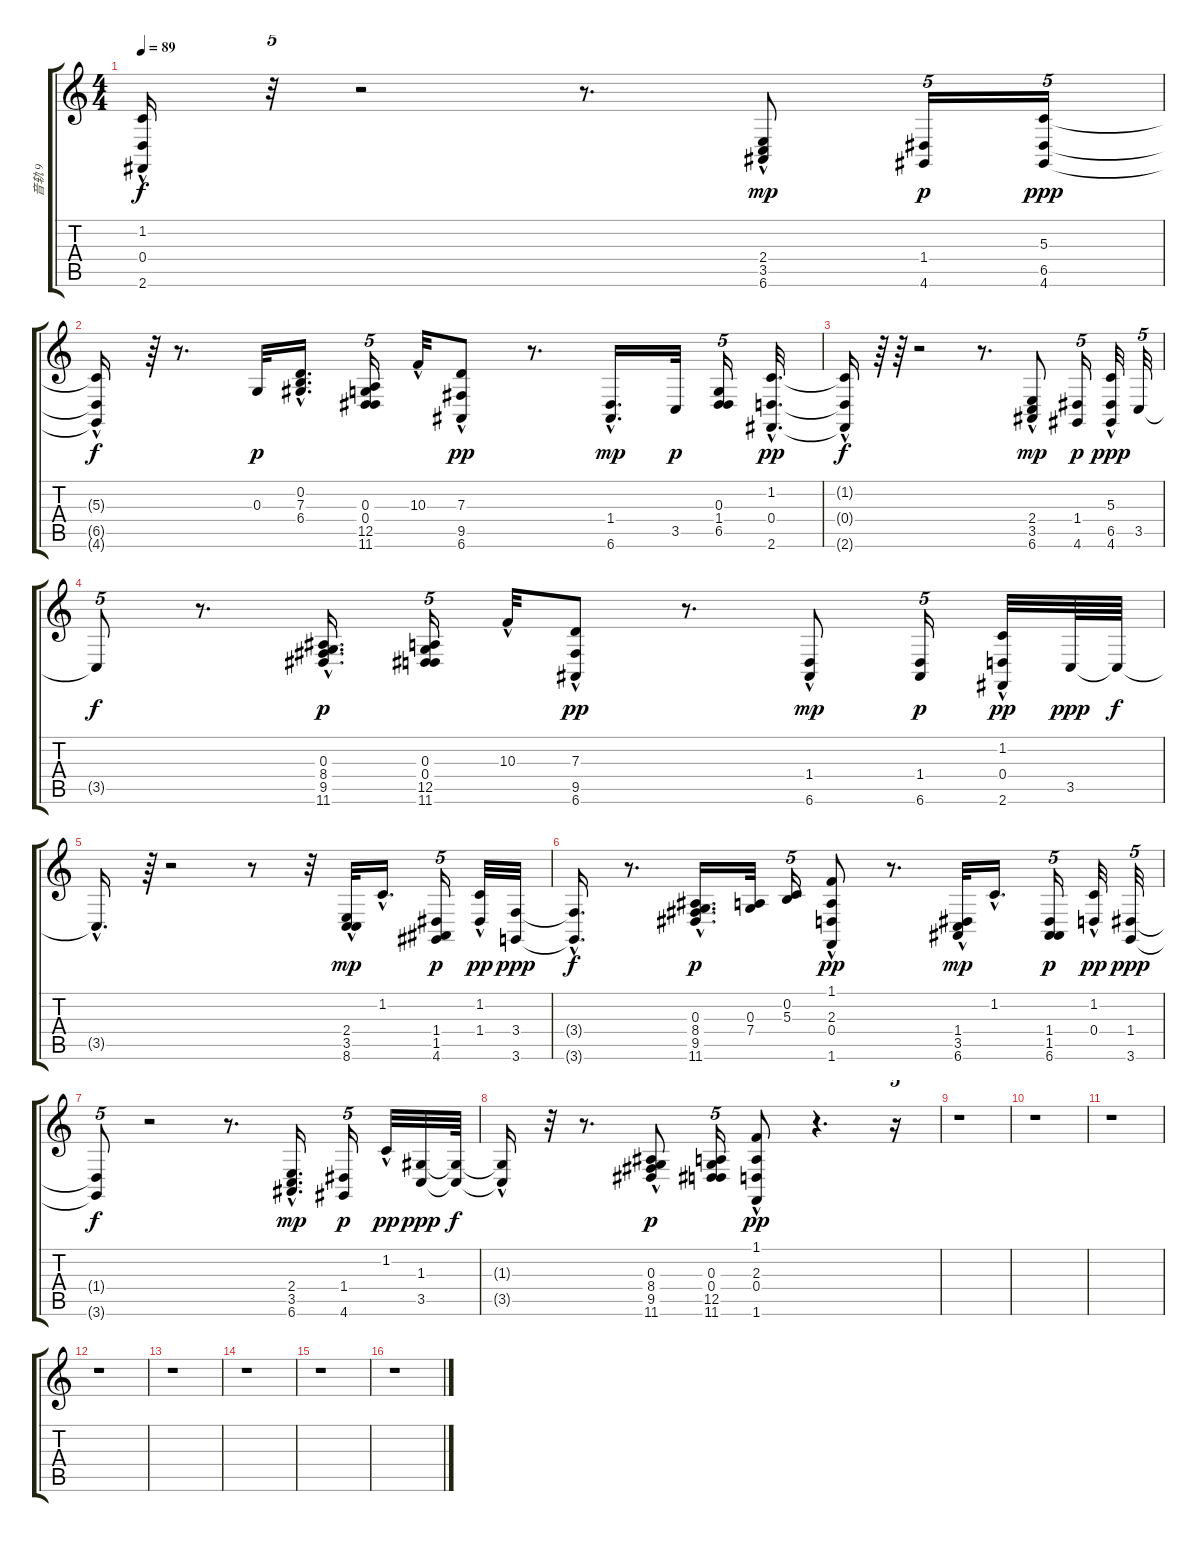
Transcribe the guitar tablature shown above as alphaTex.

\track ("音轨 9" "音轨 9") {instrument brasssection}
\staff {score tabs}
\tuning (E4 B3 G3 D3 A2 E2) {hide}
\ts (4 4)
\tempo 89
\clef g2
\ks c
(1.2{hac t} 0.4{hac t} 2.6{hac t}).16{dy f} r.32{tu (5 4)} r.2 r.8{d} (2.4{hac} 3.5{hac} 6.6{hac}).8{dy mp} (1.4 4.6).16{tu (5 4) dy p} (5.3 6.5 4.6).16{tu (5 4) dy ppp} |
(5.3{hac t} 6.5{hac t} 4.6{hac t}).16{dy f} r.64{tu (5 4)} r.8{d} 0.3.32{dy p} (0.2{hac} 7.3{hac} 6.4{hac}).16{d} (0.3 0.4 12.5 11.6).16{tu (5 4)} 10.3{hac}.32 (7.3{hac} 9.5{hac} 6.6).8{dy pp} r.8{d} (1.4{hac} 6.6{hac}).16{d dy mp} 3.5.32{dy p} (0.3 1.4 6.5).16{tu (5 4)} (1.2{hac} 0.4{hac} 2.6{hac}).32{d dy pp} |
(1.2{hac t} 0.4{hac t} 2.6{hac t}).16{dy f} r.64 r.64 r.2 r.8{d} (2.4{hac} 3.5{hac} 6.6{hac}).8{dy mp} (1.4 4.6).16{tu (5 4) dy p} (5.3{hac} 6.5{hac} 4.6{hac}).32{dy ppp} 3.5.32{tu (5 4)} |
3.5{t}.8{tu (5 4) dy f} r.8{d} (0.3{hac} 8.4{hac} 9.5{hac} 11.6{hac}).16{d dy p} (0.3 0.4 12.5 11.6).16{tu (5 4)} 10.3{hac}.32 (7.3{hac} 9.5{hac} 6.6).8{dy pp} r.8{d} (1.4{hac} 6.6{hac}).8{dy mp} (1.4 6.6).16{tu (5 4) dy p} (1.2{hac} 0.4{hac} 2.6{hac}).32{dy pp} 3.5.64{dy ppp} 3.5{t}.64{dy f} |
3.5{hac t}.16{d} r.64{tu (5 4)} r.2 r.8 r.32 (2.4{hac} 3.5 8.6{hac}).32{dy mp} 1.2{hac}.16{d} (1.4 1.5 4.6).16{tu (5 4) dy p} (1.2{hac} 1.4{hac}).32{dy pp} (3.4 3.6).32{dy ppp} |
(3.4{t} 3.6{hac t}).16{d dy f} r.8{d} (0.3{hac} 8.4{hac} 9.5{hac} 11.6{hac}).16{d dy p} (0.3 7.4).32 (0.2 5.3).16{tu (5 4)} (1.1{hac} 2.3{hac} 0.4{hac} 1.6).8{dy pp} r.8{d} (1.4{hac} 3.5 6.6{hac}).32{dy mp} 1.2{hac}.16{d} (1.4 1.5 6.6).16{tu (5 4) dy p} (1.2{hac} 0.4{hac}).32{dy pp} (1.4 3.6).32{tu (5 4) dy ppp} |
(1.4{t} 3.6{t}).8{tu (5 4) dy f} r.2 r.8{d} (2.4{hac} 3.5{hac} 6.6{hac}).16{d dy mp} (1.4 4.6).16{tu (5 4) dy p} 1.2{hac}.32{dy pp} (1.3 3.5).32{dy ppp} (1.3{t} 3.5{t}).64{dy f} |
(1.3{hac t} 3.5{hac t}).16 r.32{tu (5 4)} r.8{d} (0.3 8.4{hac} 9.5{hac} 11.6{hac}).8{dy p} (0.3 0.4 12.5 11.6).16{tu (5 4)} (1.1{hac} 2.3{hac} 0.4{hac} 1.6).8{dy pp} r.4{d} r.16{tu (5 4)} |
r.1 |
r.1 |
r.1 |
r.1 |
r.1 |
r.1 |
r.1 |
r.1
